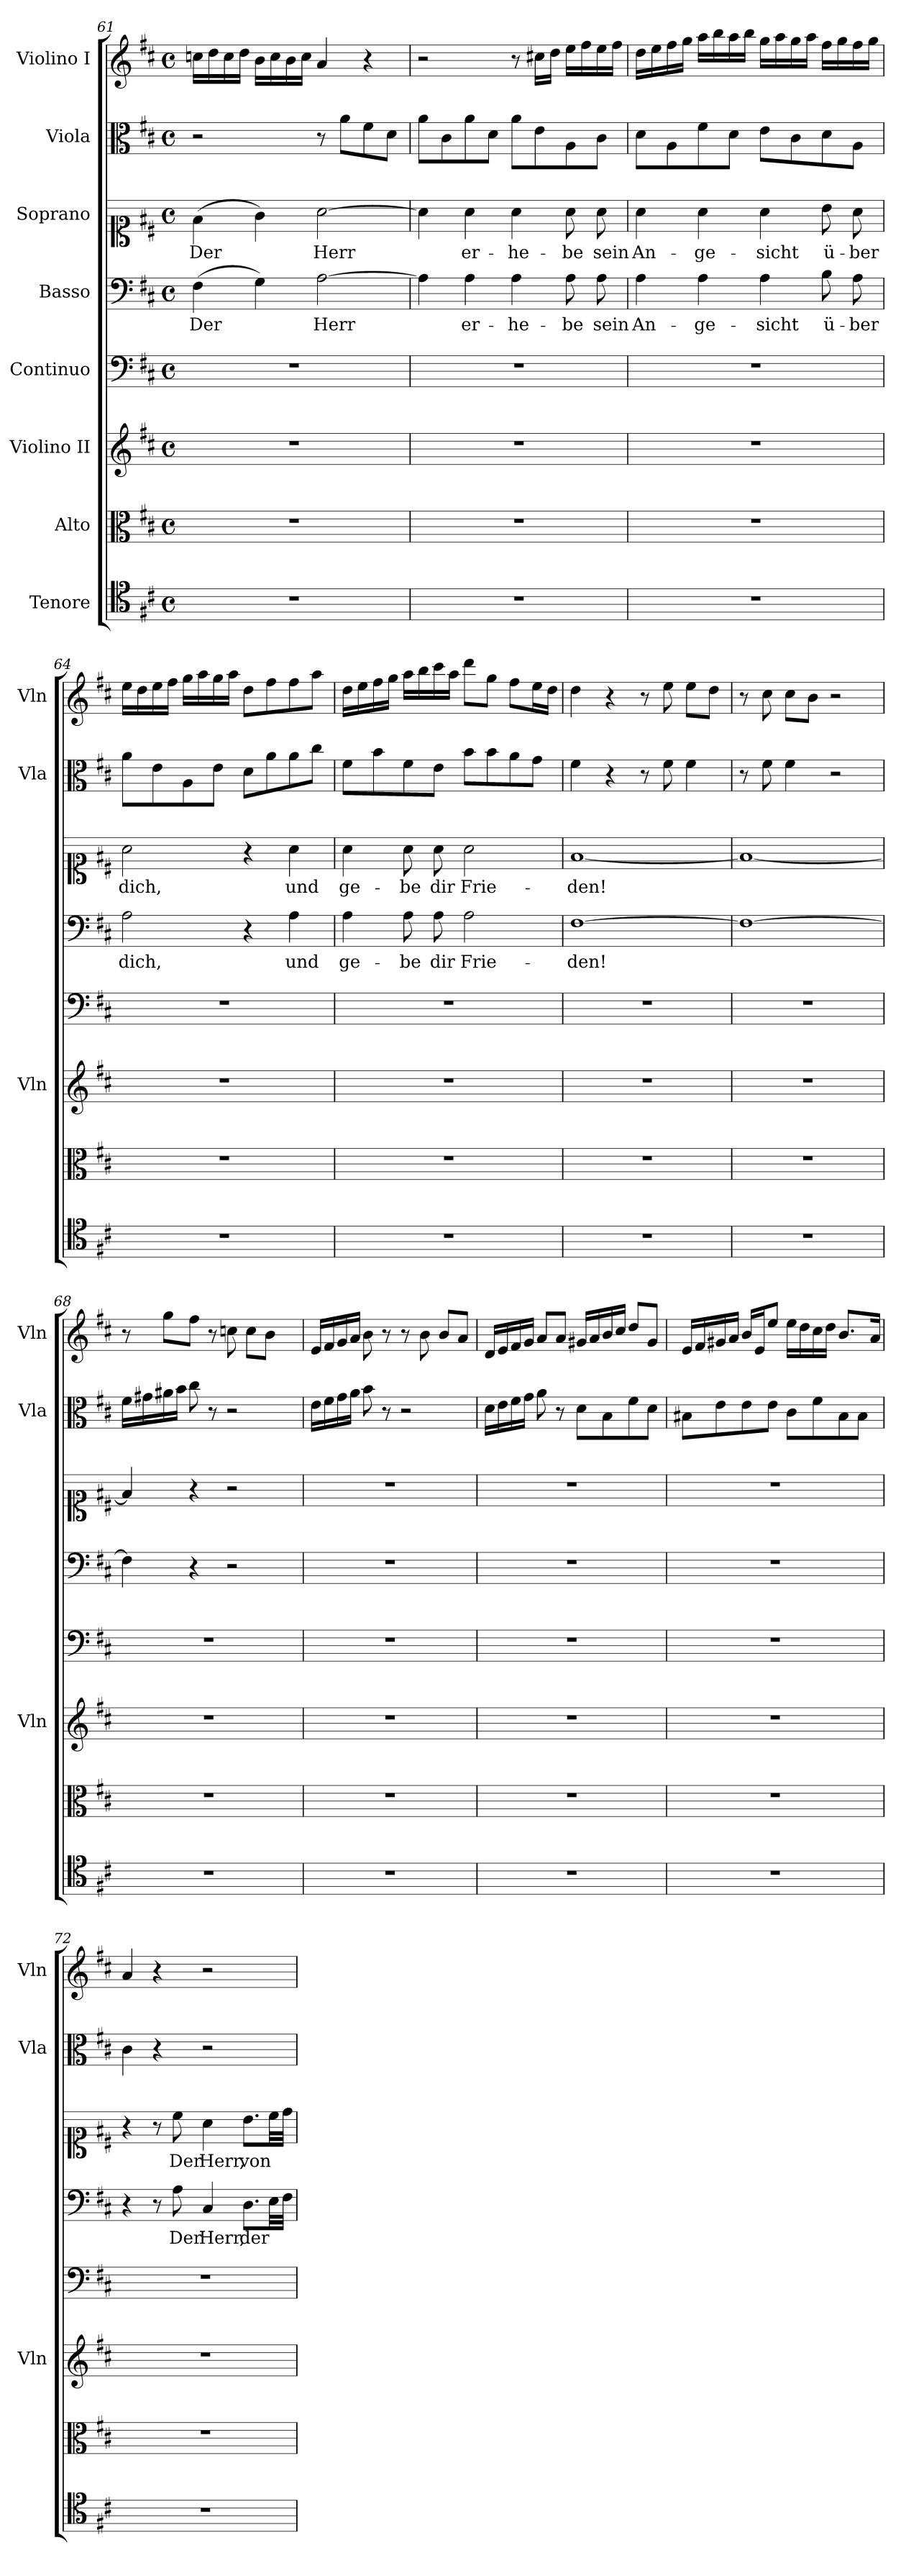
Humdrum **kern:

**kern	**kern	**kern	**kern	**kern	**text	**kern	**text	**kern	**kern
*part8	*part7	*part6	*part5	*part4	*part4	*part3	*part3	*part2	*part1
*staff8	*staff7	*staff6	*staff5	*staff4	*staff4	*staff3	*staff3	*staff2	*staff1
*I"Tenore	*I"Alto	*I"Violino II	*I"Continuo	*I"Basso	*	*I"Soprano	*	*I"Viola	*I"Violino I
*	*	*I'Vln	*	*	*	*	*	*I'Vla	*I'Vln
*clefC4	*clefC3	*clefG2	*clefF4	*clefF4	*	*clefC1	*	*clefC3	*clefG2
*k[f#c#]	*k[f#c#]	*k[f#c#]	*k[f#c#]	*k[f#c#]	*	*k[f#c#]	*	*k[f#c#]	*k[f#c#]
*M4/4	*M4/4	*M4/4	*M4/4	*M4/4	*	*M4/4	*	*M4/4	*M4/4
*met(c)	*met(c)	*met(c)	*met(c)	*met(c)	*	*met(c)	*	*met(c)	*met(c)
=61	=61	=61	=61	=61	=61	=61	=61	=61	=61
!	!	!	!	!	!LO:LY:b	!	!LO:LY:b	!	!
1r	1r	1r	1r	(4F#\	Der	(4f#\	Der	2r	16ccn\LL
.	.	.	.	.	.	.	.	.	16dd\
.	.	.	.	.	.	.	.	.	16cc\
.	.	.	.	.	.	.	.	.	16dd\JJ
.	.	.	.	4G\)	.	4g\)	.	.	16b\LL
.	.	.	.	.	.	.	.	.	16cc\
.	.	.	.	.	.	.	.	.	16b\
.	.	.	.	.	.	.	.	.	16cc\JJ
!	!	!	!	!	!LO:LY:b	!	!LO:LY:b	!	!
.	.	.	.	[>2A\	Herr	[>2a\	-Herr	8r	4a/
.	.	.	.	.	.	.	.	8a\L	.
.	.	.	.	.	.	.	.	8f#\	4r
.	.	.	.	.	.	.	.	8d\J	.
=62	=62	=62	=62	=62	=62	=62	=62	=62	=62
1r	1r	1r	1r	4A\]	.	4a\]	.	8a\L	2r
.	.	.	.	.	.	.	.	8c#\	.
!	!	!	!	!	!LO:LY:b	!	!LO:LY:b	!	!
.	.	.	.	4A\	er-	4a\	er-	8a\	.
.	.	.	.	.	.	.	.	8d\J	.
!	!	!	!	!	!LO:LY:b	!	!LO:LY:b	!	!
.	.	.	.	4A\	-he-	4a\	-he-	8a\L	8r
.	.	.	.	.	.	.	.	8e\	16cc#X\LL
.	.	.	.	.	.	.	.	.	16dd\JJ
!	!	!	!	!	!LO:LY:b	!	!LO:LY:b	!	!
.	.	.	.	8A\	-be	8a\	-be	8A\	16ee\LL
.	.	.	.	.	.	.	.	.	16ff#\
!	!	!	!	!	!LO:LY:b	!	!LO:LY:b	!	!
.	.	.	.	8A\	sein	8a\	sein	8c#\J	16ee\
.	.	.	.	.	.	.	.	.	16ff#\JJ
=63	=63	=63	=63	=63	=63	=63	=63	=63	=63
!	!	!	!	!	!LO:LY:b	!	!LO:LY:b	!	!
1r	1r	1r	1r	4A\	An-	4a\	An-	8d\L	16dd\LL
.	.	.	.	.	.	.	.	.	16ee\
.	.	.	.	.	.	.	.	8A\	16ff#\
.	.	.	.	.	.	.	.	.	16gg\JJ
!	!	!	!	!	!LO:LY:b	!	!LO:LY:b	!	!
.	.	.	.	4A\	-ge-	4a\	-ge-	8f#\	16aa\LL
.	.	.	.	.	.	.	.	.	16bb\
.	.	.	.	.	.	.	.	8d\J	16aa\
.	.	.	.	.	.	.	.	.	16bb\JJ
!	!	!	!	!	!LO:LY:b	!	!LO:LY:b	!	!
.	.	.	.	4A\	-sicht	4a\	-sicht	8e\L	16gg\LL
.	.	.	.	.	.	.	.	.	16aa\
.	.	.	.	.	.	.	.	8c#\	16gg\
.	.	.	.	.	.	.	.	.	16aa\JJ
!	!	!	!	!	!LO:LY:b	!	!LO:LY:b	!	!
.	.	.	.	8B\	ü-	8b\	ü-	8d\	16ff#\LL
.	.	.	.	.	.	.	.	.	16gg\
!	!	!	!	!	!LO:LY:b	!	!LO:LY:b	!	!
.	.	.	.	8A\	-ber	8a\	-ber	8A\J	16ff#\
.	.	.	.	.	.	.	.	.	16gg\JJ
=64	=64	=64	=64	=64	=64	=64	=64	=64	=64
!	!	!	!	!	!LO:LY:b	!	!LO:LY:b	!	!
1r	1r	1r	1r	2A\	dich,	2a\	dich,	8a\L	16ee\LL
.	.	.	.	.	.	.	.	.	16dd\
.	.	.	.	.	.	.	.	8e\	16ee\
.	.	.	.	.	.	.	.	.	16ff#\JJ
.	.	.	.	.	.	.	.	8A\	16gg\LL
.	.	.	.	.	.	.	.	.	16aa\
.	.	.	.	.	.	.	.	8e\J	16gg\
.	.	.	.	.	.	.	.	.	16aa\JJ
.	.	.	.	4r	.	4r	.	8d\L	8dd\L
.	.	.	.	.	.	.	.	8a\	8ff#\
!	!	!	!	!	!LO:LY:b	!	!LO:LY:b	!	!
.	.	.	.	4A\	und	4a\	und	8a\	8ff#\
.	.	.	.	.	.	.	.	8cc#\J	8aa\J
!!LO:LB:g=z
=65	=65	=65	=65	=65	=65	=65	=65	=65	=65
!	!	!	!	!	!LO:LY:b	!	!LO:LY:b	!	!
1r	1r	1r	1r	4A\	ge-	4a\	ge-	8f#\L	16dd\LL
.	.	.	.	.	.	.	.	.	16ee\
.	.	.	.	.	.	.	.	8b\	16ff#\
.	.	.	.	.	.	.	.	.	16gg\JJ
!	!	!	!	!	!LO:LY:b	!	!LO:LY:b	!	!
.	.	.	.	8A\	-be	8a\	-be	8f#\	16aa\LL
.	.	.	.	.	.	.	.	.	16bb\
!	!	!	!	!	!LO:LY:b	!	!LO:LY:b	!	!
.	.	.	.	8A\	dir	8a\	dir	8e\J	16ccc#\
.	.	.	.	.	.	.	.	.	16aa\JJ
!	!	!	!	!	!LO:LY:b	!	!LO:LY:b	!	!
.	.	.	.	2A\	Frie-	2a\	Frie-	8b\L	8ddd\L
.	.	.	.	.	.	.	.	8b\	8gg\J
.	.	.	.	.	.	.	.	8a\	8ff#\L
.	.	.	.	.	.	.	.	8g\J	16ee\L
.	.	.	.	.	.	.	.	.	16dd\JJ
=66	=66	=66	=66	=66	=66	=66	=66	=66	=66
!	!	!	!	!	!LO:LY:b	!	!LO:LY:b	!	!
1r	1r	1r	1r	[>1F#	-den!	[<1f#	-den!	4f#\	4dd\
.	.	.	.	.	.	.	.	4r	4r
.	.	.	.	.	.	.	.	8r	8r
.	.	.	.	.	.	.	.	8f#\	8ee\
.	.	.	.	.	.	.	.	4f#\	8ee\L
.	.	.	.	.	.	.	.	.	8dd\J
=67	=67	=67	=67	=67	=67	=67	=67	=67	=67
1r	1r	1r	1r	1F#_	.	1f#_	.	8r	8r
.	.	.	.	.	.	.	.	8f#\	8cc#\
.	.	.	.	.	.	.	.	4f#\	8cc#\L
.	.	.	.	.	.	.	.	.	8b\J
.	.	.	.	.	.	.	.	2r	2r
=68	=68	=68	=68	=68	=68	=68	=68	=68	=68
1r	1r	1r	1r	4F#\]	.	4f#/]	.	16f#\LL	8r
.	.	.	.	.	.	.	.	16g#X\	.
.	.	.	.	.	.	.	.	16a#X\	8gg\L
.	.	.	.	.	.	.	.	16b\JJ	.
.	.	.	.	4r	.	4r	.	8cc#\	8ff#\J
.	.	.	.	.	.	.	.	8r	8r
.	.	.	.	2r	.	2r	.	2r	8ccn\
.	.	.	.	.	.	.	.	.	8cc\L
.	.	.	.	.	.	.	.	.	8b\J
.	.	.	.	.	.	.	.	.	8ryy
=69	=69	=69	=69	=69	=69	=69	=69	=69	=69
1r	1r	1r	1r	1r	.	1r	.	16e\LL	16e/LL
.	.	.	.	.	.	.	.	16f#\	16f#/
.	.	.	.	.	.	.	.	16g\	16g/
.	.	.	.	.	.	.	.	16a\JJ	16a/JJ
.	.	.	.	.	.	.	.	8b\	8b\
.	.	.	.	.	.	.	.	8r	8r
.	.	.	.	.	.	.	.	2r	8r
.	.	.	.	.	.	.	.	.	8b\
.	.	.	.	.	.	.	.	.	8b/L
.	.	.	.	.	.	.	.	.	8a/J
!!LO:PB:g=z
=70	=70	=70	=70	=70	=70	=70	=70	=70	=70
1r	1r	1r	1r	1r	.	1r	.	16d\LL	16d/LL
.	.	.	.	.	.	.	.	16e\	16e/
.	.	.	.	.	.	.	.	16f#\	16f#/
.	.	.	.	.	.	.	.	16g\JJ	16g/JJ
.	.	.	.	.	.	.	.	8a\	8a/L
.	.	.	.	.	.	.	.	8r	8a/J
.	.	.	.	.	.	.	.	8d\L	16g#X/LL
.	.	.	.	.	.	.	.	.	16a/
.	.	.	.	.	.	.	.	8B\	16b/
.	.	.	.	.	.	.	.	.	16cc#/JJ
.	.	.	.	.	.	.	.	8f#\	8dd/L
.	.	.	.	.	.	.	.	8d\J	8g#/J
=71	=71	=71	=71	=71	=71	=71	=71	=71	=71
1r	1r	1r	1r	1r	.	1r	.	8B#X\L	16e/LL
.	.	.	.	.	.	.	.	.	16f#/
.	.	.	.	.	.	.	.	8e\	16g#X/
.	.	.	.	.	.	.	.	.	16a/JJ
.	.	.	.	.	.	.	.	8e\	16b/LL
.	.	.	.	.	.	.	.	.	16e/J
.	.	.	.	.	.	.	.	8e\J	8ee/J
.	.	.	.	.	.	.	.	8c#\L	16ee\LL
.	.	.	.	.	.	.	.	.	16dd\
.	.	.	.	.	.	.	.	8f#\	16cc#\
.	.	.	.	.	.	.	.	.	16dd\JJ
.	.	.	.	.	.	.	.	8B#\	8.b/L
.	.	.	.	.	.	.	.	8B#\J	.
.	.	.	.	.	.	.	.	.	16a/Jk
=72	=72	=72	=72	=72	=72	=72	=72	=72	=72
1r	1r	1r	1r	4r	.	4r	.	4c#\	4a/
.	.	.	.	8r	.	8r	.	4r	4r
!	!	!	!	!	!LO:LY:b	!	!LO:LY:b	!	!
.	.	.	.	8A\	Der	8cc#\	Der	.	.
!	!	!	!	!	!LO:LY:b	!	!LO:LY:b	!	!
.	.	.	.	4C#/	Herr,	4a\	Herr,	2r	2r
!	!	!	!	!	!LO:LY:b	!	!LO:LY:b	!	!
.	.	.	.	8.D\L	der	8.b\L	von	.	.
.	.	.	.	32E\LL	.	32cc#\LL	.	.	.
.	.	.	.	32F#\JJJ	.	32dd\JJJ	.	.	.
=	=	=	=	=	=	=	=	=	=
*-	*-	*-	*-	*-	*-	*-	*-	*-	*-
